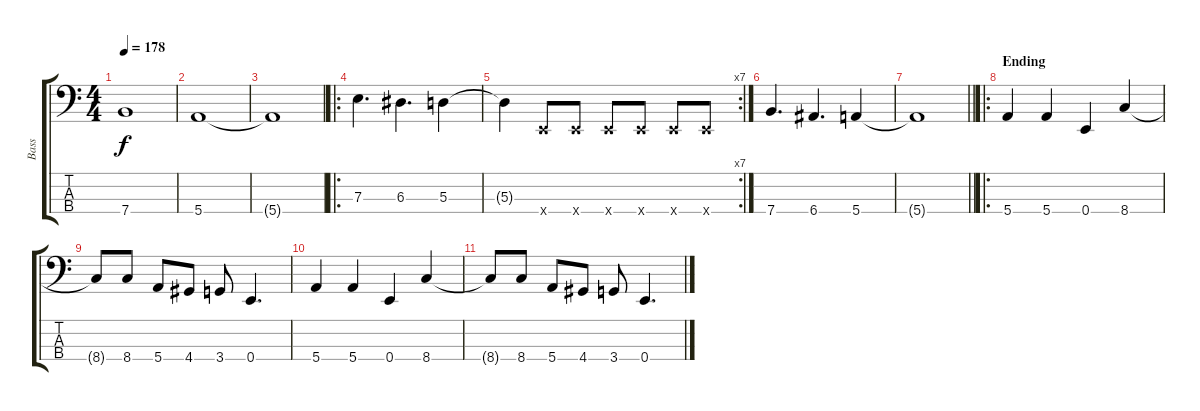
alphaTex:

\track ("Bass" "Bass") {instrument electricbasspick}
\staff {score tabs}
\tuning (G2 D2 A1 E1) {hide}
\ts (4 4)
\tempo 178
\clef f4
\ks c
7.4{t}.1{dy f} |
5.4.1 |
5.4{t}.1 |
\ro
7.3.4{d} 6.3.4{d} 5.3.4 |
\rc 7
5.3{t}.4 0.4{x}.8 0.4{x}.8 0.4{x}.8 0.4{x}.8 0.4{x}.8 0.4{x}.8 |
7.4.4{d} 6.4.4{d} 5.4.4 |
\barLineRight lightlight
5.4{t}.1 |
\ro
\section ("" "Ending")
5.4.4 5.4.4 0.4.4 8.4.4 |
8.4{t}.8 8.4.8 5.4.8 4.4.8 3.4.8 0.4.4{d} |
5.4.4 5.4.4 0.4.4 8.4.4 |
8.4{t}.8 8.4.8 5.4.8 4.4.8 3.4.8 0.4.4{d}
